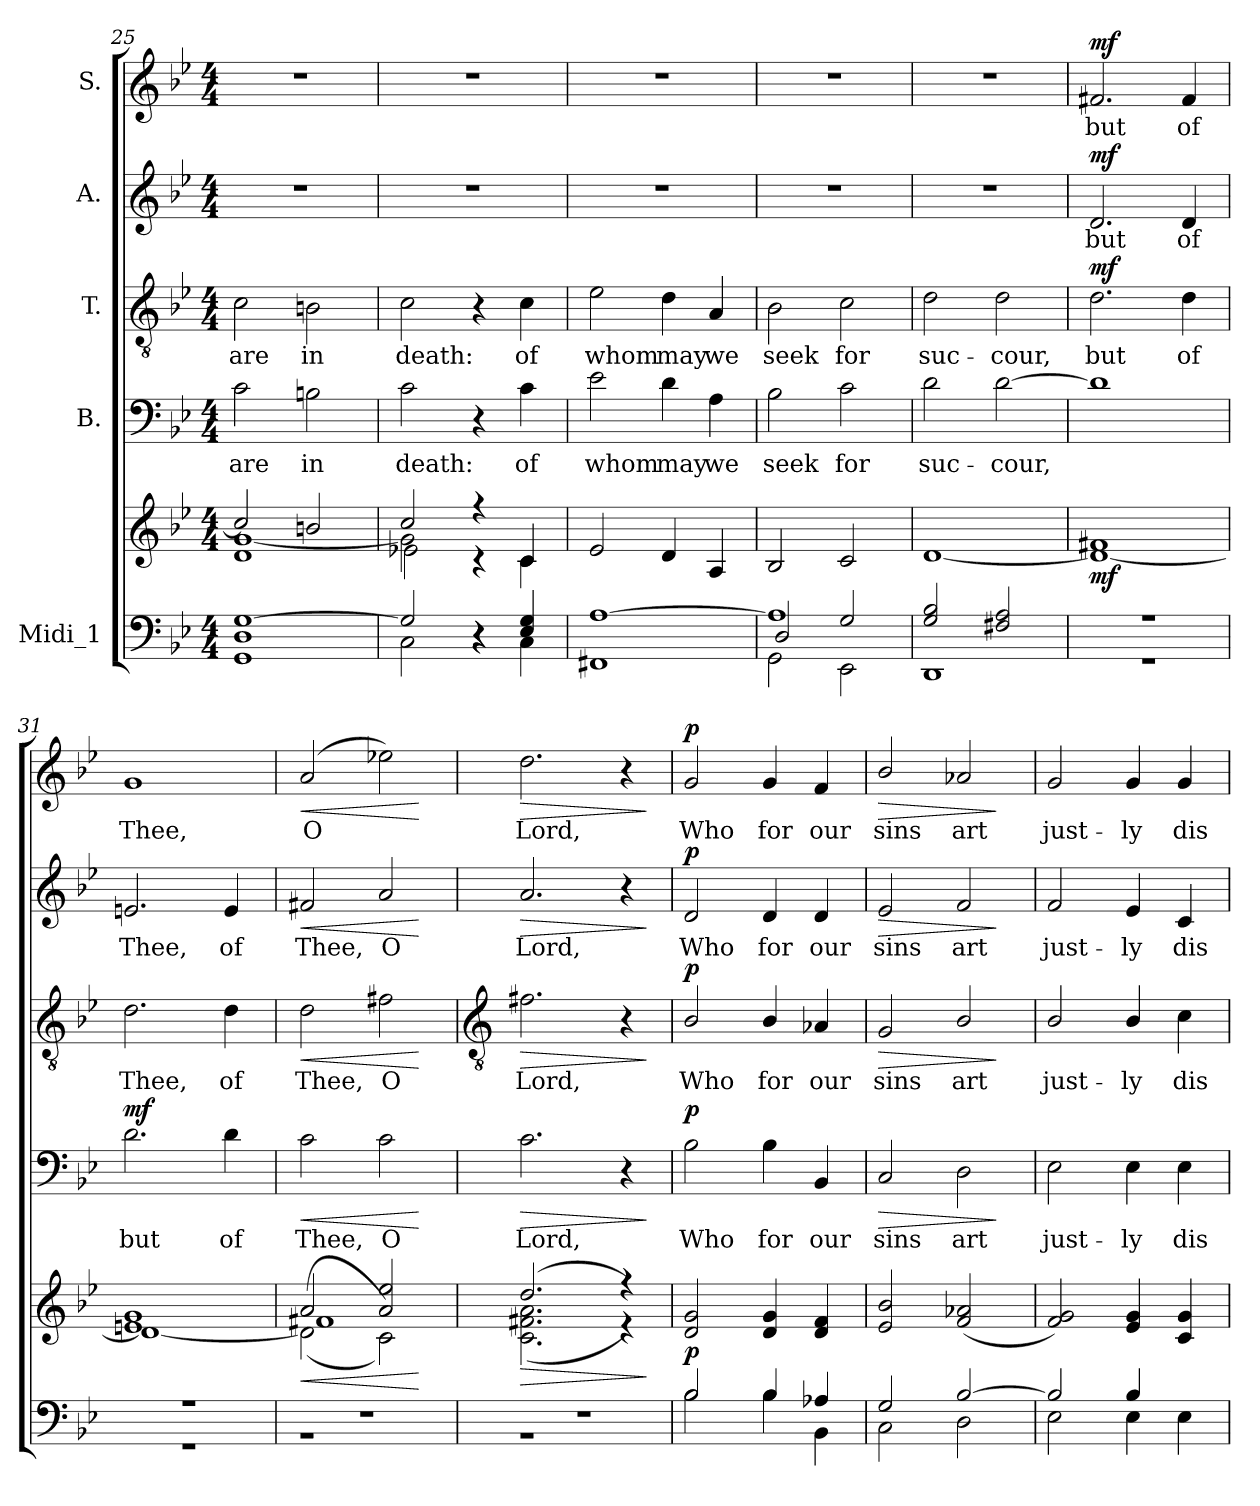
**kern	**kern	**dynam	**kern	**text	**dynam	**kern	**text	**dynam	**kern	**text	**dynam	**kern	**text	**dynam
*part5	*part5	*part5	*part4	*part4	*part4	*part3	*part3	*part3	*part2	*part2	*part2	*part1	*part1	*part1
*staff6	*staff5	*staff5/6	*staff4	*staff4	*staff4	*staff3	*staff3	*staff3	*staff2	*staff2	*staff2	*staff1	*staff1	*staff1
*I"Midi_1	*	*	*I"B.	*	*	*I"T.	*	*	*I"A.	*	*	*I"S.	*	*
!!LO:LB:g=z
*clefF4	*clefG2	*	*clefF4	*	*	*clefGv2	*	*	*clefG2	*	*	*clefG2	*	*
*k[b-e-]	*k[b-e-]	*	*k[b-e-]	*	*	*k[b-e-]	*	*	*k[b-e-]	*	*	*k[b-e-]	*	*
*B-:	*B-:	*	*B-:	*	*	*B-:	*	*	*B-:	*	*	*B-:	*	*
*M4/4	*M4/4	*	*M4/4	*	*	*M4/4	*	*	*M4/4	*	*	*M4/4	*	*
=25	=25	=25	=25	=25	=25	=25	=25	=25	=25	=25	=25	=25	=25	=25
*^	*^	*	*	*	*	*	*	*	*	*	*	*	*	*
*	*^	*	*^	*	*	*	*	*	*	*	*	*	*	*	*	*
!	!	!	!	!	!	!	!	!LO:LY:b	!	!	!LO:LY:b	!	!	!	!	!	!	!
[1G/	1ryy	1GG\ 1D\	2cc/]	[1g\	1d\	.	2c	are	.	2c	are	.	1r	.	.	1r	.	.
!	!	!	!	!	!	!	!	!LO:LY:b	!	!	!LO:LY:b	!	!	!	!	!	!	!
.	.	.	2bn/	.	.	.	2Bn	in	.	2Bn	in	.	.	.	.	.	.	.
=26	=26	=26	=26	=26	=26	=26	=26	=26	=26	=26	=26	=26	=26	=26	=26	=26	=26	=26
!	!	!	!	!	!	!	!	!LO:LY:b	!	!	!LO:LY:b	!	!	!	!	!	!	!
2G/]	1ryy	2C\	2cc/	2g\]	2e-X\	.	2c	death:	.	2c	death:	.	1r	.	.	1r	.	.
4r	.	4r	4r	4r	2ryy	.	4r	.	.	4r	.	.	.	.	.	.	.	.
!	!	!	!	!	!	!	!	!LO:LY:b	!	!	!LO:LY:b	!	!	!	!	!	!	!
4E-/ 4G/	.	4C\	4c/	4c\	.	.	4c	of	.	4c	of	.	.	.	.	.	.	.
=27	=27	=27	=27	=27	=27	=27	=27	=27	=27	=27	=27	=27	=27	=27	=27	=27	=27	=27
!	!	!	!	!	!	!	!	!LO:LY:b	!	!	!LO:LY:b	!	!	!	!	!	!	!
[1A/	1ryy	1FF#X\	2e-/	1ryy	1ryy	.	2e-	whom	.	2e-	whom	.	1r	.	.	1r	.	.
!	!	!	!	!	!	!	!	!LO:LY:b	!	!	!LO:LY:b	!	!	!	!	!	!	!
.	.	.	4d/	.	.	.	4d	may	.	4d	may	.	.	.	.	.	.	.
!	!	!	!	!	!	!	!	!LO:LY:b	!	!	!LO:LY:b	!	!	!	!	!	!	!
.	.	.	4A/	.	.	.	4A	we	.	4A	we	.	.	.	.	.	.	.
=28	=28	=28	=28	=28	=28	=28	=28	=28	=28	=28	=28	=28	=28	=28	=28	=28	=28	=28
!	!	!	!	!	!	!	!	!LO:LY:b	!	!	!LO:LY:b	!	!	!	!	!	!	!
1A/]	2D/	2GG\	2B-/	1ryy	1ryy	.	2B-	seek	.	2B-	seek	.	1r	.	.	1r	.	.
!	!	!	!	!	!	!	!	!LO:LY:b	!	!	!LO:LY:b	!	!	!	!	!	!	!
.	2G/	2EE-\	2c/	.	.	.	2c	for	.	2c	for	.	.	.	.	.	.	.
=29	=29	=29	=29	=29	=29	=29	=29	=29	=29	=29	=29	=29	=29	=29	=29	=29	=29	=29
!	!	!	!	!	!	!	!	!LO:LY:b	!	!	!LO:LY:b	!	!	!	!	!	!	!
*	*v	*v	*	*	*	*	*	*	*	*	*	*	*	*	*	*	*	*
2G/ 2B-/	1DD\	1ryy	[1d\	1ryy	.	2d	suc-	.	2d	suc-	.	1r	.	.	1r	.	.
!	!	!	!	!	!	!	!LO:LY:b	!	!	!LO:LY:b	!	!	!	!	!	!	!
2F#X/ 2A/	.	.	.	.	.	[2d	-cour,	.	2d	-cour,	.	.	.	.	.	.	.
=30	=30	=30	=30	=30	=30	=30	=30	=30	=30	=30	=30	=30	=30	=30	=30	=30	=30
!	!	!	!	!	!LO:DY:b	!	!	!	!	!LO:LY:b	!LO:DY:a	!	!LO:LY:b	!LO:DY:a	!	!LO:LY:b	!LO:DY:a
1r	1r	1f#X/	1d\_	1ryy	mf	1d]	.	.	2.d	but	mf	2.d	but	mf	2.f#X	but	mf
!	!	!	!	!	!	!	!	!	!	!LO:LY:b	!	!	!LO:LY:b	!	!	!LO:LY:b	!
.	.	.	.	.	.	.	.	.	4d	of	.	4d	of	.	4f#	of	.
=31	=31	=31	=31	=31	=31	=31	=31	=31	=31	=31	=31	=31	=31	=31	=31	=31	=31
!	!	!	!	!	!	!	!LO:LY:b	!LO:DY:a	!	!LO:LY:b	!	!	!LO:LY:b	!	!	!LO:LY:b	!
1r	1r	1en/ 1g/	1d\_	1ryy	.	2.d	but	mf	2.d	Thee,	.	2.en	Thee,	.	1g	Thee,	.
!	!	!	!	!	!	!	!LO:LY:b	!	!	!LO:LY:b	!	!	!LO:LY:b	!	!	!	!
.	.	.	.	.	.	4d	of	.	4d	of	.	4e	of	.	.	.	.
=32	=32	=32	=32	=32	=32	=32	=32	=32	=32	=32	=32	=32	=32	=32	=32	=32	=32
!	!	!	!	!	!LO:HP:b	!	!LO:LY:b	!LO:HP:b	!	!LO:LY:b	!LO:HP:b	!	!LO:LY:b	!LO:HP:b	!	!LO:LY:b	!LO:HP:b
1r	1r	2a/	(>(<2d\]	1f#X\	<	2c	Thee,	<	2d	Thee,	<	2f#X	Thee,	<	(<2a	O	<
!	!	!	!	!	!	!	!LO:LY:b	!	!	!LO:LY:b	!	!	!LO:LY:b	!	!	!	!
.	.	2a/ 2ee-/	2c\))	.	.	2c	O	.	2f#X	O	.	2a	O	.	2ee-X)	.	.
*v	*v	*	*	*	*	*	*	*	*	*	*	*	*	*	*	*	*
*	*v	*v	*v	*	*	*	*	*	*	*	*	*	*	*	*	*
.	.	[	.	.	[	.	.	[	.	.	[	.	.	[
!!LO:LB:g=z
=33	=33	=33	=33	=33	=33	=33	=33	=33	=33	=33	=33	=33	=33	=33
*	*	*	*	*	*	*clefGv2	*	*	*	*	*	*	*	*
*^	*	*	*	*	*	*	*	*	*	*	*	*	*	*
!	!	!	!LO:HP:b	!	!LO:LY:b	!LO:HP:b	!	!LO:LY:b	!LO:HP:b	!	!LO:LY:b	!LO:HP:b	!	!LO:LY:b	!LO:HP:b
*	*	*^	*	*	*	*	*	*	*	*	*	*	*	*	*
1r	1r	(>2.dd/	(<2.c\ 2.f#X\ 2.a\	>	2.c	Lord,	>	2.f#X	Lord,	>	2.a	Lord,	>	2.dd	Lord,	>
.	.	4r)	4r)	.	4r	.	.	4r	.	.	4r	.	.	4r	.	.
*v	*v	*	*	*	*	*	*	*	*	*	*	*	*	*	*	*
*	*v	*v	*	*	*	*	*	*	*	*	*	*	*	*	*
.	.	]	.	.	]	.	.	]	.	.	]	.	.	]
=34	=34	=34	=34	=34	=34	=34	=34	=34	=34	=34	=34	=34	=34	=34
*^	*^	*	*	*	*	*	*	*	*	*	*	*	*	*
!	!	!	!	!LO:DY:a=2	!	!LO:LY:b	!LO:DY:a	!	!LO:LY:b	!LO:DY:a	!	!LO:LY:b	!LO:DY:a	!	!LO:LY:b	!LO:DY:a
2B-/	2B-\	2d/ 2g/	1ryy	p	2B-	Who	p	2B-/	Who	p	2d	Who	p	2g	Who	p
!	!	!	!	!	!	!LO:LY:b	!	!	!LO:LY:b	!	!	!LO:LY:b	!	!	!LO:LY:b	!
4B-/	4B-\	4d/ 4g/	.	.	4B-	for	.	4B-/	for	.	4d	for	.	4g	for	.
!	!	!	!	!	!	!LO:LY:b	!	!	!LO:LY:b	!	!	!LO:LY:b	!	!	!LO:LY:b	!
4A-X/	4BB-\	4d/ 4f/	.	.	4BB-	our	.	4A-X/	our	.	4d	our	.	4f	our	.
=35	=35	=35	=35	=35	=35	=35	=35	=35	=35	=35	=35	=35	=35	=35	=35	=35
!	!	!	!	!LO:HP:b	!	!LO:LY:b	!LO:HP:b	!	!LO:LY:b	!LO:HP:b	!	!LO:LY:b	!LO:HP:b	!	!LO:LY:b	!LO:HP:b
2G/	2C\	2e-/ 2b-/	1ryy	>	2C	sins	>	2G/	sins	>	2e-	sins	>	2b-/	sins	>
!	!	!	!	!	!	!LO:LY:b	!	!	!LO:LY:b	!	!	!LO:LY:b	!	!	!LO:LY:b	!
[2B-/	2D\	(<2f/ 2a-X/	.	.	2D	art	.	2B-/	art	.	2f	art	.	2a-X	art	.
*v	*v	*	*	*	*	*	*	*	*	*	*	*	*	*	*	*
*	*v	*v	*	*	*	*	*	*	*	*	*	*	*	*	*
.	.	]	.	.	]	.	.	]	.	.	]	.	.	]
=36	=36	=36	=36	=36	=36	=36	=36	=36	=36	=36	=36	=36	=36	=36
*^	*^	*	*	*	*	*	*	*	*	*	*	*	*	*
!	!	!	!	!	!	!LO:LY:b	!	!	!LO:LY:b	!	!	!LO:LY:b	!	!	!LO:LY:b	!
2B-/]	2E-\	2f/ 2g/)	1ryy	.	2E-	just-	.	2B-/	just-	.	2f	just-	.	2g	just-	.
!	!	!	!	!	!	!LO:LY:b	!	!	!LO:LY:b	!	!	!LO:LY:b	!	!	!LO:LY:b	!
4B-/	4E-\	4e-/ 4g/	.	.	4E-	-ly	.	4B-/	-ly	.	4e-	-ly	.	4g	-ly	.
!	!	!	!	!	!	!LO:LY:b	!	!	!LO:LY:b	!	!	!LO:LY:b	!	!	!LO:LY:b	!
4ryy	4E-\	4c/ 4g/	.	.	4E-	dis-	.	4c	dis-	.	4c	dis-	.	4g	dis-	.
*v	*v	*	*	*	*	*	*	*	*	*	*	*	*	*	*	*
*	*v	*v	*	*	*	*	*	*	*	*	*	*	*	*	*
=	=	=	=	=	=	=	=	=	=	=	=	=	=	=
*-	*-	*-	*-	*-	*-	*-	*-	*-	*-	*-	*-	*-	*-	*-
